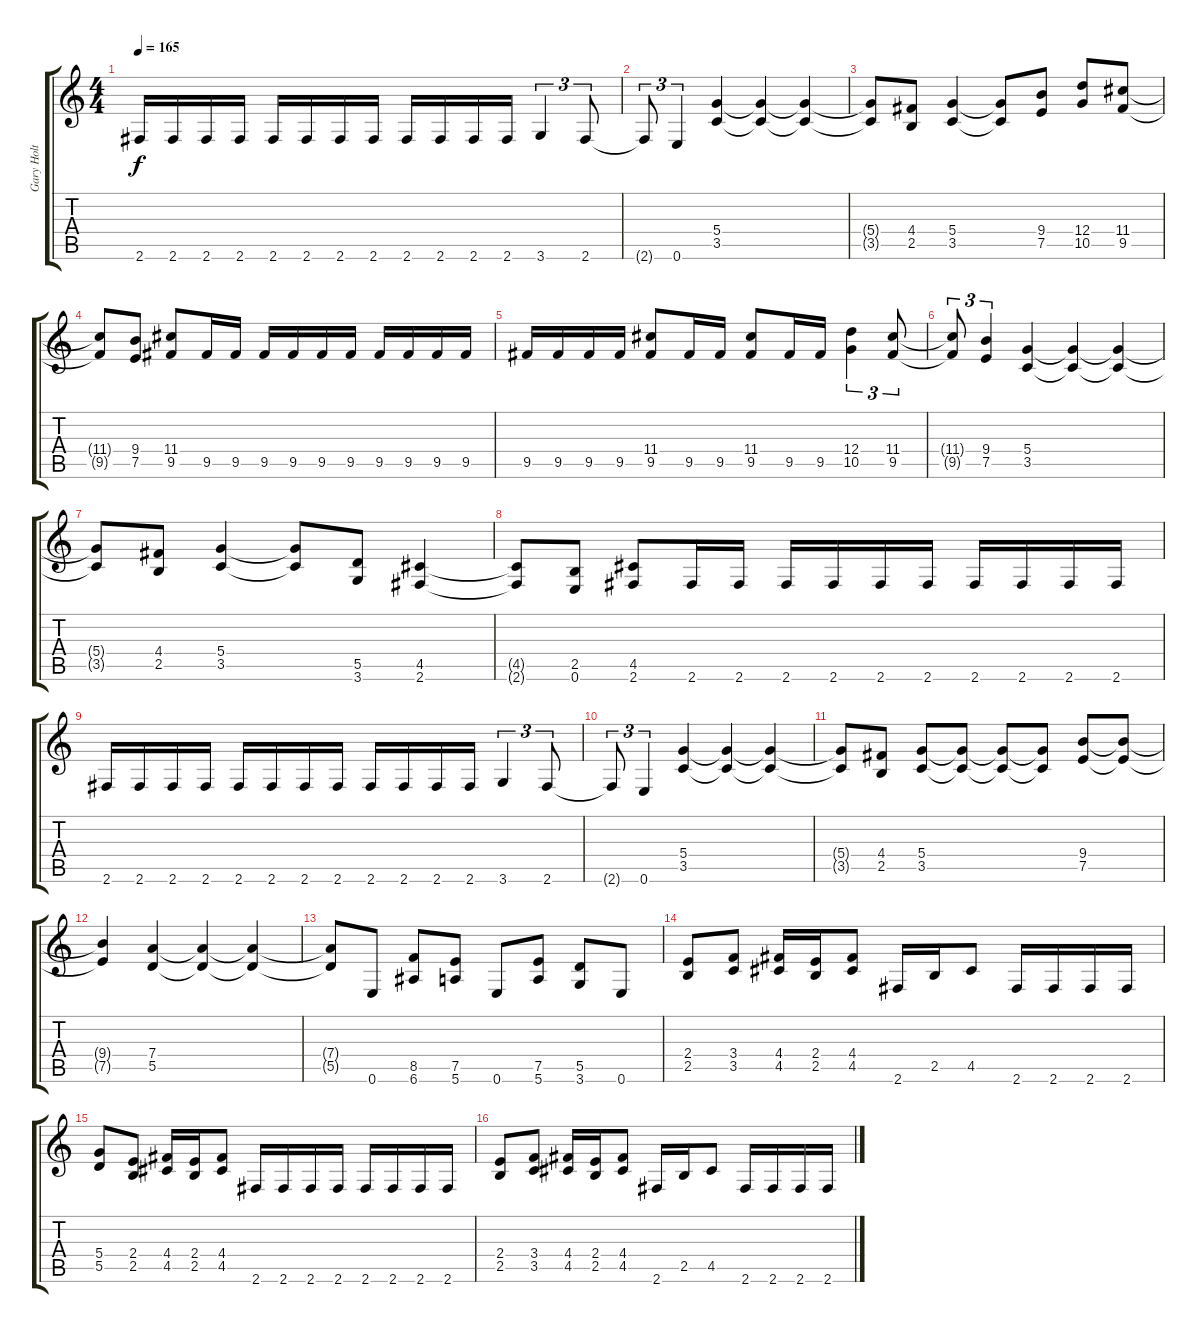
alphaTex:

\track ("Gary Holt" "Gary Holt") {instrument distortionguitar}
\staff {score tabs}
\tuning (E4 B3 G3 D3 A2 E2) {hide}
\ts (4 4)
\tempo 165
\clef g2
\ks c
2.6.16{dy f} 2.6.16 2.6.16 2.6.16 2.6.16 2.6.16 2.6.16 2.6.16 2.6.16 2.6.16 2.6.16 2.6.16 3.6.4{tu (3 2)} 2.6.8{tu (3 2)} |
2.6{t}.8{tu (3 2)} 0.6.4{tu (3 2)} (5.4 3.5).4 (5.4{t} 3.5{t}).4 (5.4{t} 3.5{t}).4 |
(5.4{t} 3.5{t}).8 (4.4 2.5).8 (5.4 3.5).4 (5.4{t} 3.5{t}).8 (9.4 7.5).8 (12.4 10.5).8 (11.4 9.5).8 |
(11.4{t} 9.5{t}).8 (9.4 7.5).8 (11.4 9.5).8 9.5.16 9.5.16 9.5.16 9.5.16 9.5.16 9.5.16 9.5.16 9.5.16 9.5.16 9.5.16 |
9.5.16 9.5.16 9.5.16 9.5.16 (11.4 9.5).8 9.5.16 9.5.16 (11.4 9.5).8 9.5.16 9.5.16 (12.4 10.5).4{tu (3 2)} (11.4 9.5).8{tu (3 2)} |
(11.4{t} 9.5{t}).8{tu (3 2)} (9.4 7.5).4{tu (3 2)} (5.4 3.5).4 (5.4{t} 3.5{t}).4 (5.4{t} 3.5{t}).4 |
(5.4{t} 3.5{t}).8 (4.4 2.5).8 (5.4 3.5).4 (5.4{t} 3.5{t}).8 (5.5 3.6).8 (4.5 2.6).4 |
(4.5{t} 2.6{t}).8 (2.5 0.6).8 (4.5 2.6).8 2.6.16 2.6.16 2.6.16 2.6.16 2.6.16 2.6.16 2.6.16 2.6.16 2.6.16 2.6.16 |
2.6.16 2.6.16 2.6.16 2.6.16 2.6.16 2.6.16 2.6.16 2.6.16 2.6.16 2.6.16 2.6.16 2.6.16 3.6.4{tu (3 2)} 2.6.8{tu (3 2)} |
2.6{t}.8{tu (3 2)} 0.6.4{tu (3 2)} (5.4 3.5).4 (5.4{t} 3.5{t}).4 (5.4{t} 3.5{t}).4 |
(5.4{t} 3.5{t}).8 (4.4 2.5).8 (5.4 3.5).8 (5.4{t} 3.5{t}).8 (5.4{t} 3.5{t}).8 (5.4{t} 3.5{t}).8 (9.4 7.5).8 (9.4{t} 7.5{t}).8 |
(9.4{t} 7.5{t}).4 (7.4 5.5).4 (7.4{t} 5.5{t}).4 (7.4{t} 5.5{t}).4 |
(7.4{t} 5.5{t}).8 0.6.8 (8.5 6.6).8 (7.5 5.6).8 0.6.8 (7.5 5.6).8 (5.5 3.6).8 0.6.8 |
(2.4 2.5).8 (3.4 3.5).8 (4.4 4.5).16 (2.4 2.5).16 (4.4 4.5).8 2.6.16 2.5.16 4.5.8 2.6.16 2.6.16 2.6.16 2.6.16 |
(5.4 5.5).8 (2.4 2.5).8 (4.4 4.5).16 (2.4 2.5).16 (4.4 4.5).8 2.6.16 2.6.16 2.6.16 2.6.16 2.6.16 2.6.16 2.6.16 2.6.16 |
(2.4 2.5).8 (3.4 3.5).8 (4.4 4.5).16 (2.4 2.5).16 (4.4 4.5).8 2.6.16 2.5.16 4.5.8 2.6.16 2.6.16 2.6.16 2.6.16
